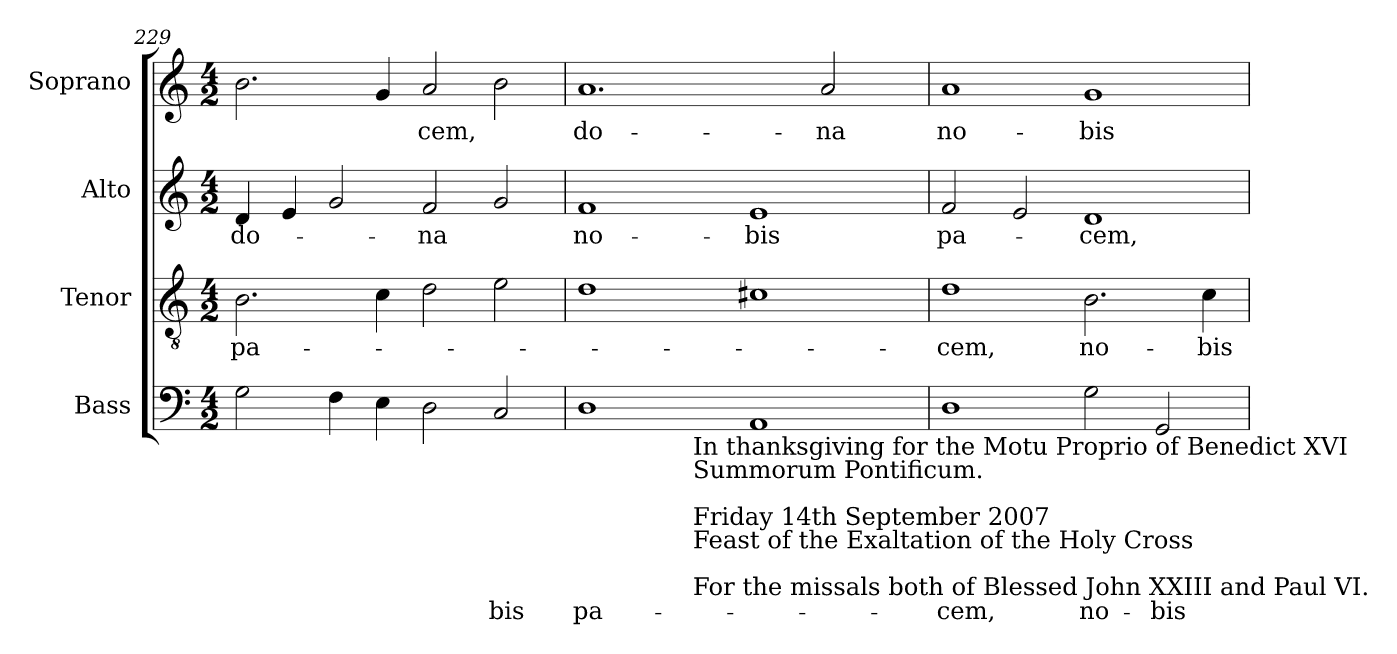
**kern	**text	**kern	**text	**kern	**text	**kern	**text
*part4	*part4	*part3	*part3	*part2	*part2	*part1	*part1
*staff4	*staff4	*staff3	*staff3	*staff2	*staff2	*staff1	*staff1
*I"Bass	*	*I"Tenor	*	*I"Alto	*	*I"Soprano	*
*clefF4	*	*clefGv2	*	*clefG2	*	*clefG2	*
*k[]	*	*k[]	*	*k[]	*	*k[]	*
*C:	*	*C:	*	*C:	*	*C:	*
*M4/2	*	*M4/2	*	*M4/2	*	*M4/2	*
=229	=229	=229	=229	=229	=229	=229	=229
2G\	.	2.B\	pa-	4d/	do-	2.b\	.
.	.	.	.	4e/	.	.	.
4F\	.	.	.	2g/	.	.	.
4E\	.	4c\	.	.	.	4g/	.
2D\	.	2d\	.	2f/	-na	2a/	-cem,
2C/	-bis	2e\	.	2g/	.	2b\	.
=230	=230	=230	=230	=230	=230	=230	=230
*^	*	*	*	*	*	*	*
1D	2ryy	pa-	1d	.	1f	no-	1.a	do-
.	8ryy	.	.	.	.	.	.	.
.	32ryy	.	.	.	.	.	.	.
!	!LO:TX:b:t=In thanksgiving for the Motu Proprio of Benedict XVI \nSummorum Pontificum.\n\nFriday 14th September 2007\nFeast of the Exaltation of the Holy Cross\n\nFor the missals both of Blessed John XXIII and Paul VI.	!	!	!	!	!	!	!
.	1ryy	.	.	.	.	.	.	.
1AA	.	.	1c#X	.	1e	-bis	.	.
.	.	.	.	.	.	.	2a/	-na
.	4ryy	.	.	.	.	.	.	.
.	16.ryy	.	.	.	.	.	.	.
=231	=231	=231	=231	=231	=231	=231	=231	=231
!LO:TX:b:B:t=A.M.D.G.	!	!	!	!	!	!	!	!
*v	*v	*	*	*	*	*	*	*
1D	-cem,	1d	-cem,	2f/	pa-	1a	no-
.	.	.	.	2e/	.	.	.
2G\	no-	2.B\	no-	1d	-cem,	1g	-bis
2GG/	-bis	.	.	.	.	.	.
.	.	4c\	-bis	.	.	.	.
=	=	=	=	=	=	=	=
*-	*-	*-	*-	*-	*-	*-	*-
